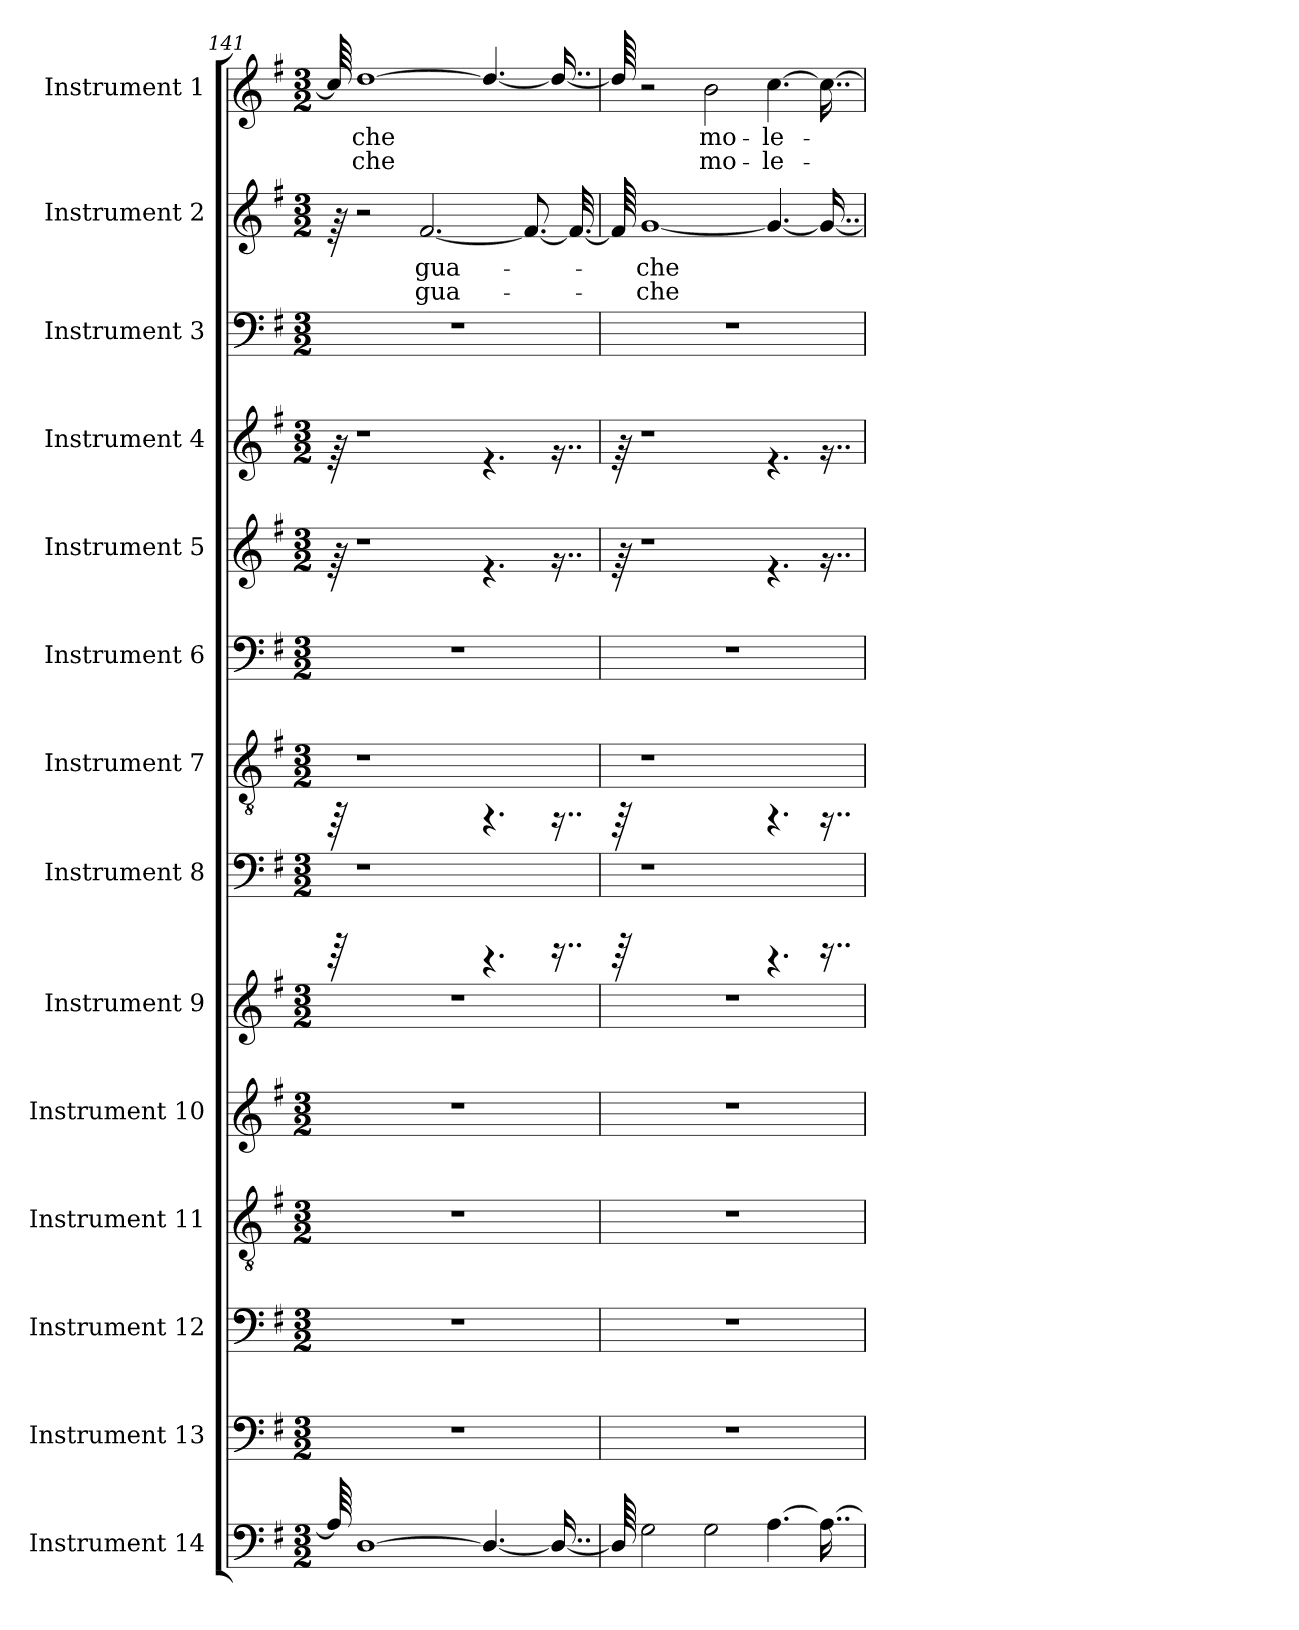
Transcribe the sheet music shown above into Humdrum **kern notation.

**kern	**kern	**kern	**kern	**kern	**kern	**kern	**kern	**kern	**kern	**kern	**kern	**kern	**text	**text	**kern	**text	**text
*part14	*part13	*part12	*part11	*part10	*part9	*part8	*part7	*part6	*part5	*part4	*part3	*part2	*part2	*part2	*part1	*part1	*part1
*staff14	*staff13	*staff12	*staff11	*staff10	*staff9	*staff8	*staff7	*staff6	*staff5	*staff4	*staff3	*staff2	*staff2	*staff2	*staff1	*staff1	*staff1
*I"Instrument 14	*I"Instrument 13	*I"Instrument 12	*I"Instrument 11	*I"Instrument 10	*I"Instrument 9	*I"Instrument 8	*I"Instrument 7	*I"Instrument 6	*I"Instrument 5	*I"Instrument 4	*I"Instrument 3	*I"Instrument 2	*	*	*I"Instrument 1	*	*
*clefF4	*clefF4	*clefF4	*clefGv2	*clefG2	*clefG2	*clefF4	*clefGv2	*clefF4	*clefG2	*clefG2	*clefF4	*clefG2	*	*	*clefG2	*	*
*k[f#]	*k[f#]	*k[f#]	*k[f#]	*k[f#]	*k[f#]	*k[f#]	*k[f#]	*k[f#]	*k[f#]	*k[f#]	*k[f#]	*k[f#]	*	*	*k[f#]	*	*
*G:	*G:	*G:	*G:	*G:	*G:	*G:	*G:	*G:	*G:	*G:	*G:	*G:	*	*	*G:	*	*
*M3/2	*M3/2	*M3/2	*M3/2	*M3/2	*M3/2	*M3/2	*M3/2	*M3/2	*M3/2	*M3/2	*M3/2	*M3/2	*	*	*M3/2	*	*
=141	=141	=141	=141	=141	=141	=141	=141	=141	=141	=141	=141	=141	=141	=141	=141	=141	=141
64A/]	1.r	1.r	1.r	1.r	1.r	64rCCC	64rFF	1.r	64rf	64rf	1.r	64rf	.	.	64cc#/]	.	.
!	!	!	!	!	!	!	!	!	!	!	!	!	!	!	!	!LO:LY:b:cj	!LO:LY:b:cj
[<1D	.	.	.	.	.	1r	1r	.	1r	1r	.	2r	.	.	[<1dd	-che	che
!	!	!	!	!	!	!	!	!	!	!	!	!	!LO:LY:b:rj	!LO:LY:b:rj	!	!	!
.	.	.	.	.	.	.	.	.	.	.	.	[<2.f#/	gua-	-gua-	.	.	.
4.D/_<	.	.	.	.	.	4.rCCC	4.rFF	.	4.rf	4.rf	.	.	.	.	4.dd/_<	.	.
.	.	.	.	.	.	.	.	.	.	.	.	8.f#/_<	.	.	.	.	.
16..D/_<	.	.	.	.	.	16..rCCC	16..rFF	.	16..rf	16..rf	.	.	.	.	16..dd/_<	.	.
.	.	.	.	.	.	.	.	.	.	.	.	32.f#/_<	.	.	.	.	.
=142	=142	=142	=142	=142	=142	=142	=142	=142	=142	=142	=142	=142	=142	=142	=142	=142	=142
64D/]	1.r	1.r	1.r	1.r	1.r	64rCCC	64rFF	1.r	64rf	64rf	1.r	64f#/]	.	.	64dd/]	.	.
!	!	!	!	!	!	!	!	!	!	!	!	!	!LO:LY:b:rj	!LO:LY:b:rj	!	!	!
2G\	.	.	.	.	.	1r	1r	.	1r	1r	.	[<1g	-che	che	2r	.	.
!	!	!	!	!	!	!	!	!	!	!	!	!	!	!	!	!LO:LY:b:cj	!LO:LY:b:cj
2G\	.	.	.	.	.	.	.	.	.	.	.	.	.	.	2b\	mo-	-mo-
!	!	!	!	!	!	!	!	!	!	!	!	!	!	!	!	!LO:LY:b:cj	!LO:LY:b:cj
[>4.A\	.	.	.	.	.	4.rCCC	4.rFF	.	4.rf	4.rf	.	4.g/_<	.	.	[>4.cc\	-le-	-le-
16..A\_>	.	.	.	.	.	16..rCCC	16..rFF	.	16..rf	16..rf	.	16..g/_<	.	.	16..cc\_>	.	.
=	=	=	=	=	=	=	=	=	=	=	=	=	=	=	=	=	=
*-	*-	*-	*-	*-	*-	*-	*-	*-	*-	*-	*-	*-	*-	*-	*-	*-	*-
